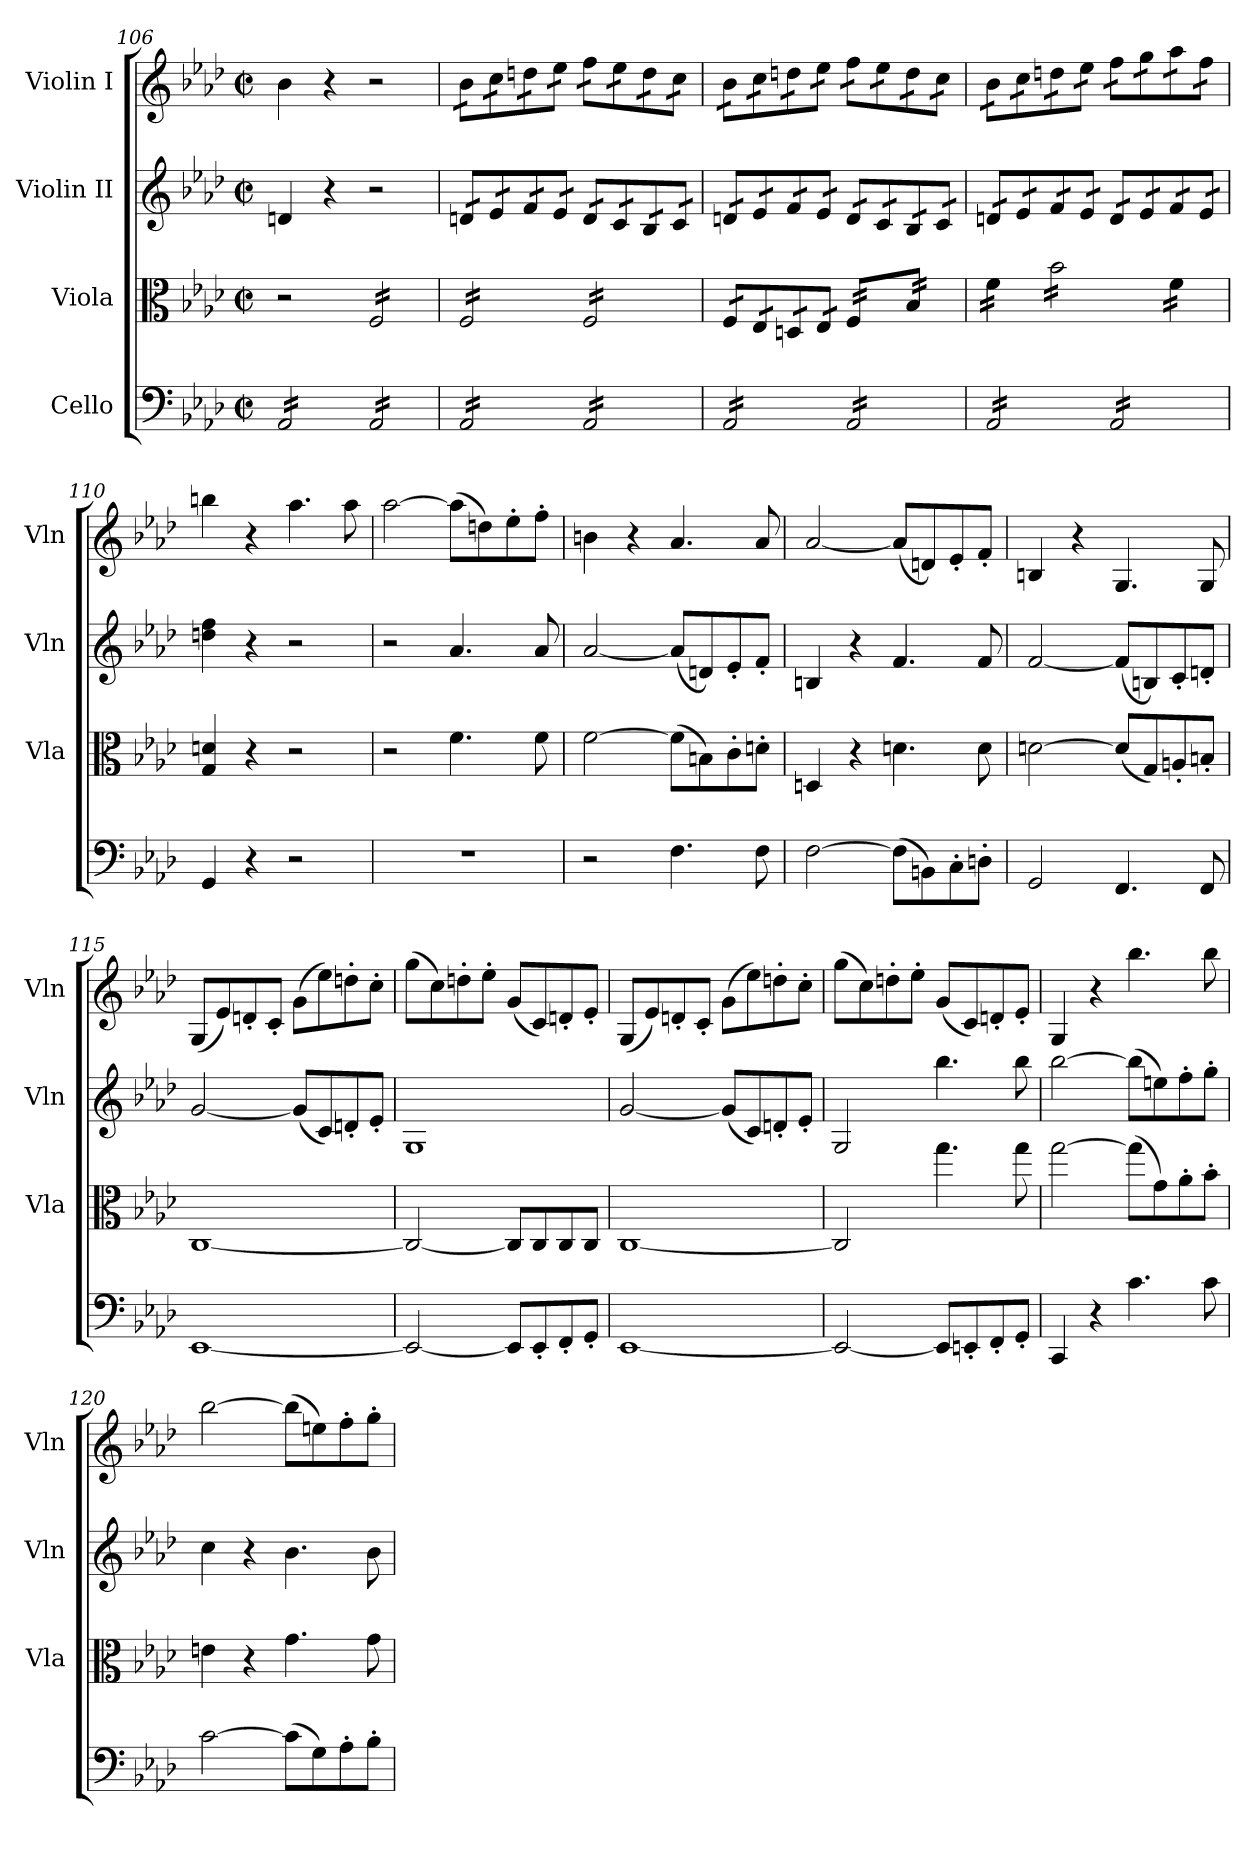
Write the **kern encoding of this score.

**kern	**kern	**kern	**kern
*part4	*part3	*part2	*part1
*staff4	*staff3	*staff2	*staff1
*I"Cello	*I"Viola	*I"Violin II	*I"Violin I
*	*I'Vla	*I'Vln	*I'Vln
*clefF4	*clefC3	*clefG2	*clefG2
*k[b-e-a-d-]	*k[b-e-a-d-]	*k[b-e-a-d-]	*k[b-e-a-d-]
*M2/2	*M2/2	*M2/2	*M2/2
*met(c|)	*met(c|)	*met(c|)	*met(c|)
=106	=106	=106	=106
*tremolo	*	*	*
16AA-/LL	2r	4dn/	4b-\
16AA-/	.	.	.
16AA-/	.	.	.
16AA-/	.	.	.
16AA-/	.	4r	4r
16AA-/	.	.	.
16AA-/	.	.	.
16AA-/JJ	.	.	.
*	*tremolo	*	*
16AA-/LL	16F/LL	2r	2r
16AA-/	16F/	.	.
16AA-/	16F/	.	.
16AA-/	16F/	.	.
16AA-/	16F/	.	.
16AA-/	16F/	.	.
16AA-/	16F/	.	.
16AA-/JJ	16F/JJ	.	.
=107	=107	=107	=107
*	*	*tremolo	*
*	*	*	*tremolo
16AA-/LL	16F/LL	16dn/LL	16b-\LL
16AA-/	16F/	16dn/	16b-\
16AA-/	16F/	16e-/	16cc\
16AA-/	16F/	16e-/	16cc\
16AA-/	16F/	16f/	16ddn\
16AA-/	16F/	16f/	16ddn\
16AA-/	16F/	16e-/	16ee-\
16AA-/JJ	16F/JJ	16e-/JJ	16ee-\JJ
16AA-/LL	16F/LL	16d/LL	16ff\LL
16AA-/	16F/	16d/	16ff\
16AA-/	16F/	16c/	16ee-\
16AA-/	16F/	16c/	16ee-\
16AA-/	16F/	16B-/	16dd\
16AA-/	16F/	16B-/	16dd\
16AA-/	16F/	16c/	16cc\
16AA-/JJ	16F/JJ	16c/JJ	16cc\JJ
!!LO:LB:g=z
=108	=108	=108	=108
16AA-/LL	16F/LL	16dn/LL	16b-\LL
16AA-/	16F/	16dn/	16b-\
16AA-/	16E-/	16e-/	16cc\
16AA-/	16E-/	16e-/	16cc\
16AA-/	16Dn/	16f/	16ddn\
16AA-/	16Dn/	16f/	16ddn\
16AA-/	16E-/	16e-/	16ee-\
16AA-/JJ	16E-/JJ	16e-/JJ	16ee-\JJ
16AA-/LL	16F/LL	16d/LL	16ff\LL
16AA-/	16F/	16d/	16ff\
16AA-/	16F/	16c/	16ee-\
16AA-/	16F/	16c/	16ee-\
16AA-/	16B-/	16B-/	16dd\
16AA-/	16B-/	16B-/	16dd\
16AA-/	16B-/	16c/	16cc\
16AA-/JJ	16B-/JJ	16c/JJ	16cc\JJ
=109	=109	=109	=109
16AA-/LL	16f\LL	16dn/LL	16b-\LL
16AA-/	16f\	16dn/	16b-\
16AA-/	16f\	16e-/	16cc\
16AA-/	16f\JJ	16e-/	16cc\
16AA-/	16b-\LL	16f/	16ddn\
16AA-/	16b-\	16f/	16ddn\
16AA-/	16b-\	16e-/	16ee-\
16AA-/JJ	16b-\	16e-/JJ	16ee-\JJ
16AA-/LL	16b-\	16d/LL	16ff\LL
16AA-/	16b-\	16d/	16ff\
16AA-/	16b-\	16e-/	16gg\
16AA-/	16b-\JJ	16e-/	16gg\
16AA-/	16f\LL	16f/	16aa-\
16AA-/	16f\	16f/	16aa-\
16AA-/	16f\	16e-/	16ff\
16AA-/JJ	16f\JJ	16e-/JJ	16ff\JJ
*	*	*	*Xtremolo
*	*	*Xtremolo	*
*	*Xtremolo	*	*
*Xtremolo	*	*	*
=110	=110	=110	=110
4GG/	4G/ 4dn/	4ddn\ 4ff\	4bbn\
4r	4r	4r	4r
2r	2r	2r	4.aa-\
.	.	.	8aa-\
=111	=111	=111	=111
1r	2r	2r	[2aa-\
.	4.f\	4.a-/	(>8aa-\L]
.	.	.	8ddn\)
.	.	.	8ee-'\
.	8f\	8a-/	8ff'\J
=112	=112	=112	=112
2r	[2f\	[2a-/	4bn\
.	.	.	4r
4.F\	(>8f\L]	(<8a-/L]	4.a-/
.	8Bn\)	8dn/)	.
.	8c'\	8e-'/	.
8F\	8dn'\J	8f'/J	8a-/
=113	=113	=113	=113
[2F\	4Dn/	4Bn/	[2a-/
.	4r	4r	.
(>8F\L]	4.dn\	4.f/	(<8a-/L]
8BBn\)	.	.	8dn/)
8C'\	.	.	8e-'/
8Dn'\J	8d\	8f/	8f'/J
=114	=114	=114	=114
2GG/	[2dn\	[2f/	4Bn/
.	.	.	4r
4.FF/	(<8d/L]	(<8f/L]	4.G/
.	8G/)	8Bn/)	.
.	8An'/	8c'/	.
8FF/	8Bn'/J	8dn'/J	8G/
=115	=115	=115	=115
[1EE-	[1C	[2g/	(<8G/L
.	.	.	8e-/)
.	.	.	8dn'/
.	.	.	8c'/J
.	.	(<8g/L]	(>8g\L
.	.	8c/)	8ee-\)
.	.	8dn'/	8ddn'\
.	.	8e-'/J	8cc'\J
=116	=116	=116	=116
2EE-/_	2C/_	1G	(>8gg\L
.	.	.	8cc\)
.	.	.	8ddn'\
.	.	.	8ee-'\J
8EE-/L]	8C/L]	.	(<8g/L
8EE-'/	8C/	.	8c/)
8FF'/	8C/	.	8dn'/
8GG'/J	8C/J	.	8e-'/J
!!LO:LB:g=z
=117	=117	=117	=117
[1EE-	[1C	[2g/	(<8G/L
.	.	.	8e-/)
.	.	.	8dn'/
.	.	.	8c'/J
.	.	(<8g/L]	(>8g\L
.	.	8c/)	8ee-\)
.	.	8dn'/	8ddn'\
.	.	8e-'/J	8cc'\J
=118	=118	=118	=118
2EE-/_	2C/]	2G/	(>8gg\L
.	.	.	8cc\)
.	.	.	8ddn'\
.	.	.	8ee-'\J
8EE-/L]	4.gg\	4.bb-\	(<8g/L
8EEn'/	.	.	8c/)
8FF'/	.	.	8dn'/
8GG'/J	8gg\	8bb-\	8e-'/J
=119	=119	=119	=119
4CC/	[2gg\	[2bb-\	4G/
4r	.	.	4r
4.c\	(>8gg\L]	(>8bb-\L]	4.bb-\
.	8g\)	8een\)	.
.	8a-'\	8ff'\	.
8c\	8b-'\J	8gg'\J	8bb-\
=120	=120	=120	=120
[2c\	4en\	4cc\	[2bb-\
.	4r	4r	.
(>8c\L]	4.g\	4.b-\	(>8bb-\L]
8G\)	.	.	8een\)
8A-'\	.	.	8ff'\
8B-'\J	8g\	8b-\	8gg'\J
=	=	=	=
*-	*-	*-	*-
